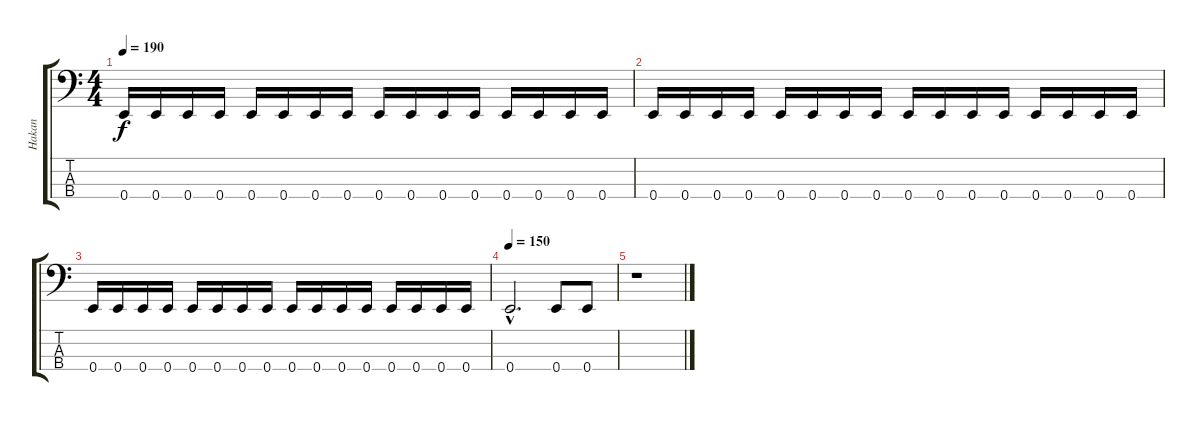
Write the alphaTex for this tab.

\track ("Hakan" "Hakan") {instrument electricbassfinger}
\staff {score tabs}
\tuning (G2 D2 A1 E1) {hide}
\ts (4 4)
\tempo 190
\clef f4
\ks c
0.4.16{dy f} 0.4.16 0.4.16 0.4.16 0.4.16 0.4.16 0.4.16 0.4.16 0.4.16 0.4.16 0.4.16 0.4.16 0.4.16 0.4.16 0.4.16 0.4.16 |
0.4.16 0.4.16 0.4.16 0.4.16 0.4.16 0.4.16 0.4.16 0.4.16 0.4.16 0.4.16 0.4.16 0.4.16 0.4.16 0.4.16 0.4.16 0.4.16 |
0.4.16 0.4.16 0.4.16 0.4.16 0.4.16 0.4.16 0.4.16 0.4.16 0.4.16 0.4.16 0.4.16 0.4.16 0.4.16 0.4.16 0.4.16 0.4.16 |
\tempo 150
0.4{hac}.2{d} 0.4.8 0.4.8 |
r.1
